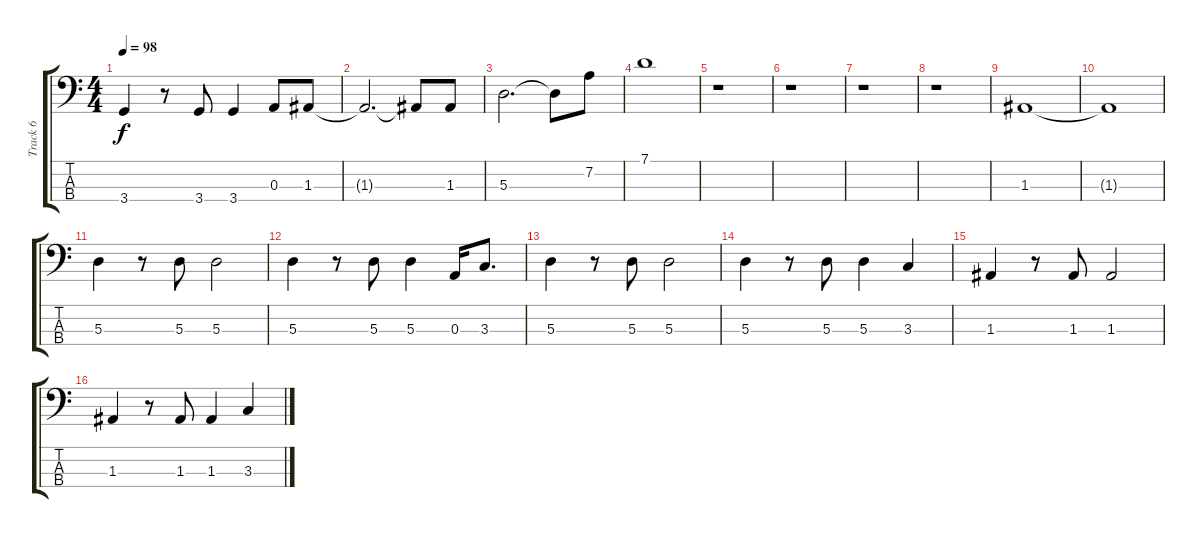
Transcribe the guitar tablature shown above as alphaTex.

\track ("Track 6" "Track 6") {instrument fretlessbass}
\staff {score tabs}
\tuning (G2 D2 A1 E1) {hide}
\ts (4 4)
\tempo 98
\clef f4
\ks c
3.4.4{dy f} r.8 3.4.8 3.4.4 0.3.8 1.3.8 |
1.3{t}.2{d} 1.3{t}.8 1.3.8 |
5.3.2{d} 5.3{t}.8 7.2.8 |
7.1.1 |
r.1 |
r.1 |
r.1 |
r.1 |
1.3.1 |
1.3{t}.1 |
5.3.4 r.8 5.3.8 5.3.2 |
5.3.4 r.8 5.3.8 5.3.4 0.3.16 3.3.8{d} |
5.3.4 r.8 5.3.8 5.3.2 |
5.3.4 r.8 5.3.8 5.3.4 3.3.4 |
1.3.4 r.8 1.3.8 1.3.2 |
1.3.4 r.8 1.3.8 1.3.4 3.3.4
